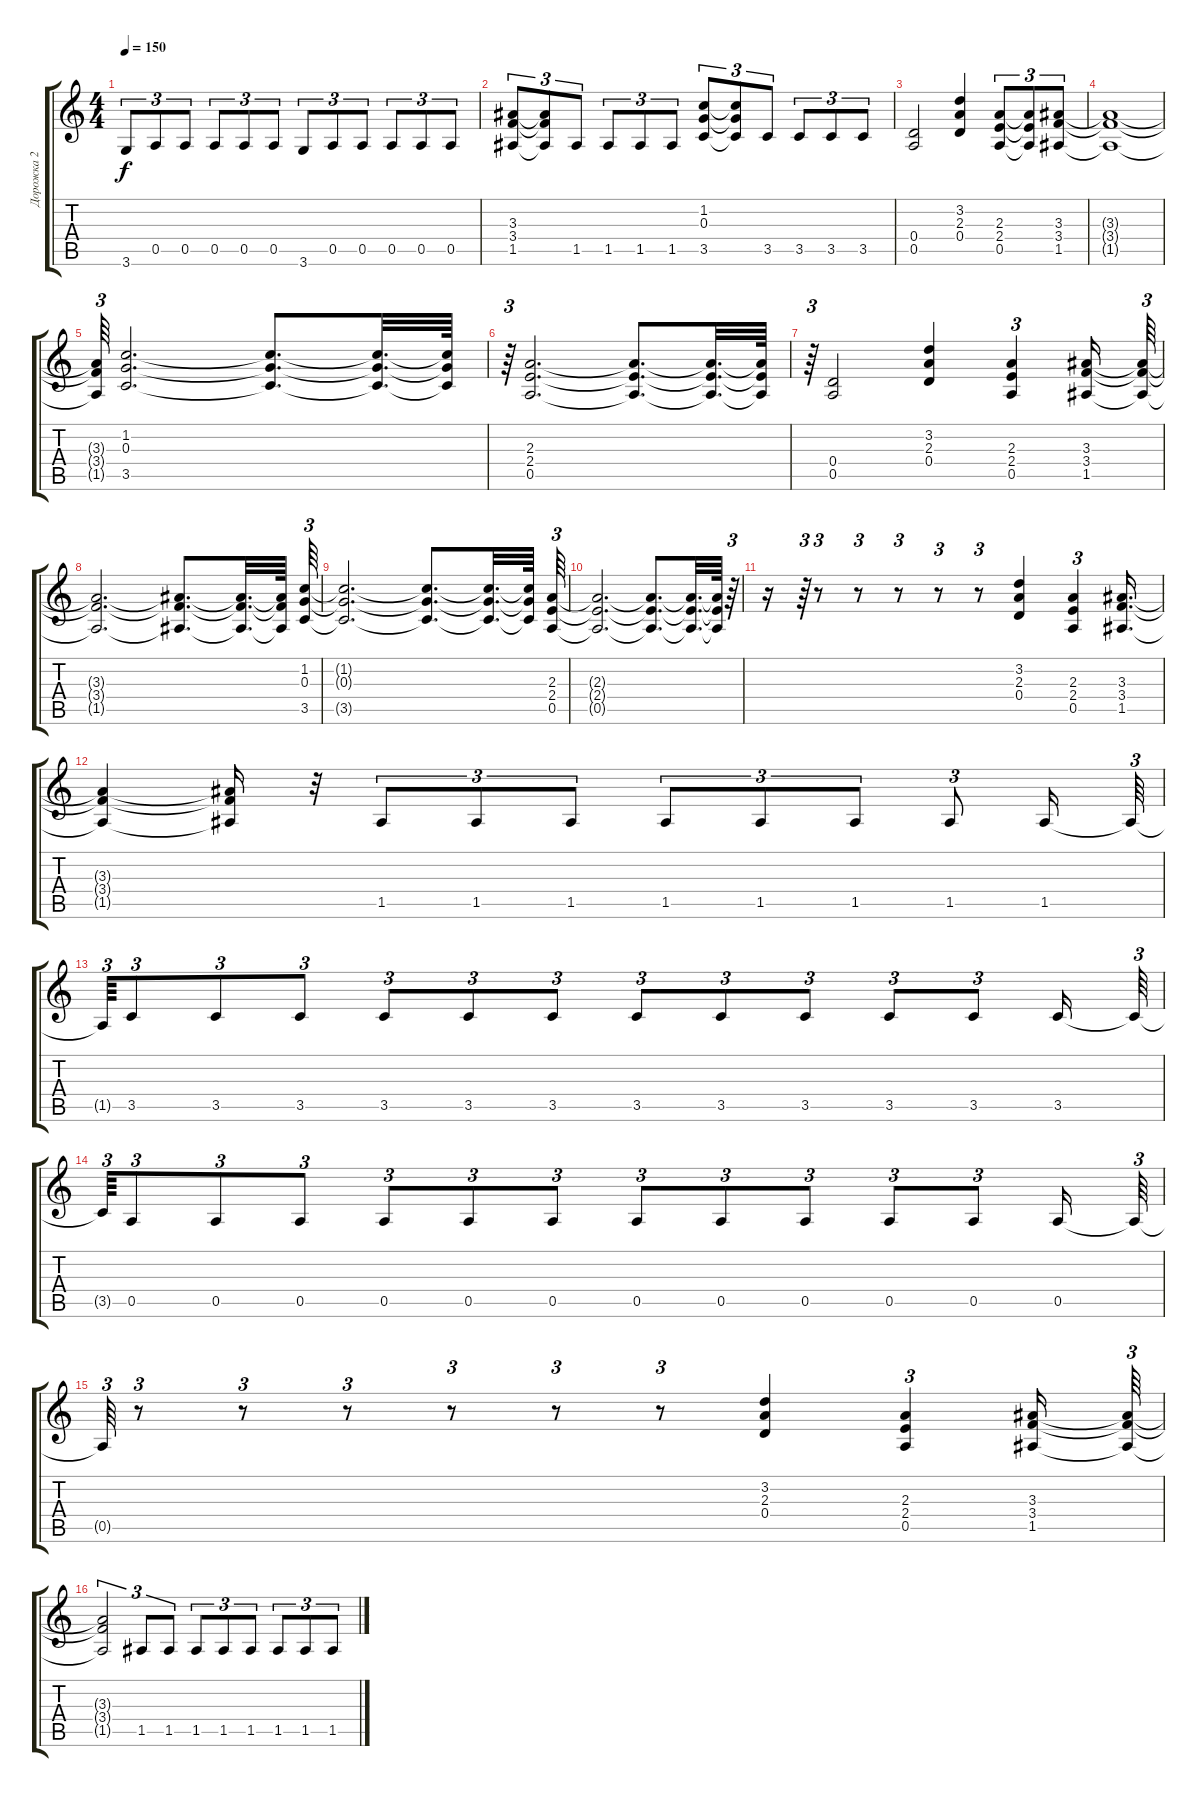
\track ("Дорожка 2" "Дорожка 2") {instrument distortionguitar}
\staff {score tabs}
\tuning (E4 B3 G3 D3 A2 E2) {hide}
\ts (4 4)
\tempo 150
\clef g2
\ks c
3.6.8{tu (3 2) dy f} 0.5.8{tu (3 2)} 0.5.8{tu (3 2)} 0.5.8{tu (3 2)} 0.5.8{tu (3 2)} 0.5.8{tu (3 2)} 3.6.8{tu (3 2)} 0.5.8{tu (3 2)} 0.5.8{tu (3 2)} 0.5.8{tu (3 2)} 0.5.8{tu (3 2)} 0.5.8{tu (3 2)} |
(3.3 3.4 1.5).8{tu (3 2)} (3.3{t} 3.4{t} 1.5{t}).8{tu (3 2)} 1.5.8{tu (3 2)} 1.5.8{tu (3 2)} 1.5.8{tu (3 2)} 1.5.8{tu (3 2)} (1.2 0.3 3.5).8{tu (3 2)} (1.2{t} 0.3{t} 3.5{t}).8{tu (3 2)} 3.5.8{tu (3 2)} 3.5.8{tu (3 2)} 3.5.8{tu (3 2)} 3.5.8{tu (3 2)} |
(0.4 0.5).2 (3.2 2.3 0.4).4 (2.3 2.4 0.5).8{tu (3 2)} (2.3{t} 2.4{t} 0.5{t}).8{tu (3 2)} (3.3 3.4 1.5).8{tu (3 2)} |
(3.3{t} 3.4{t} 1.5{t}).1 |
(3.3{t} 3.4{t} 1.5{t}).64{tu (3 2)} (1.2 0.3 3.5).2{d} (1.2{t} 0.3{t} 3.5{t}).8{d} (1.2{t} 0.3{t} 3.5{t}).32{d} (1.2{t} 0.3{t} 3.5{t}).64 |
r.64{tu (3 2)} (2.3 2.4 0.5).2{d} (2.3{t} 2.4{t} 0.5{t}).8{d} (2.3{t} 2.4{t} 0.5{t}).32{d} (2.3{t} 2.4{t} 0.5{t}).64 |
r.64{tu (3 2)} (0.4 0.5).2 (3.2 2.3 0.4).4 (2.3 2.4 0.5).4{tu (3 2)} (3.3 3.4 1.5).16 (3.3{t} 3.4{t} 1.5{t}).64{tu (3 2)} |
(3.3{t} 3.4{t} 1.5{t}).2{d} (3.3{t} 3.4{t} 1.5{t}).8{d} (3.3{t} 3.4{t} 1.5{t}).32{d} (3.3{t} 3.4{t} 1.5{t}).64 (1.2 0.3 3.5).64{tu (3 2)} |
(1.2{t} 0.3{t} 3.5{t}).2{d} (1.2{t} 0.3{t} 3.5{t}).8{d} (1.2{t} 0.3{t} 3.5{t}).32{d} (1.2{t} 0.3{t} 3.5{t}).64 (2.3 2.4 0.5).64{tu (3 2)} |
(2.3{t} 2.4{t} 0.5{t}).2{d} (2.3{t} 2.4{t} 0.5{t}).8{d} (2.3{t} 2.4{t} 0.5{t}).32{d} (2.3{t} 2.4{t} 0.5{t}).64 r.64{tu (3 2)} |
r.16 r.64{tu (3 2)} r.8{tu (3 2)} r.8{tu (3 2)} r.8{tu (3 2)} r.8{tu (3 2)} r.8{tu (3 2)} (3.2 2.3 0.4).4 (2.3 2.4 0.5).4{tu (3 2)} (3.3 3.4 1.5).16{d} |
(3.3{t} 3.4{t} 1.5{t}).4 (3.3{t} 3.4{t} 1.5{t}).16 r.32 1.5.8{tu (3 2)} 1.5.8{tu (3 2)} 1.5.8{tu (3 2)} 1.5.8{tu (3 2)} 1.5.8{tu (3 2)} 1.5.8{tu (3 2)} 1.5.8{tu (3 2)} 1.5.16 1.5{t}.64{tu (3 2)} |
1.5{t}.64{tu (3 2)} 3.5.8{tu (3 2)} 3.5.8{tu (3 2)} 3.5.8{tu (3 2)} 3.5.8{tu (3 2)} 3.5.8{tu (3 2)} 3.5.8{tu (3 2)} 3.5.8{tu (3 2)} 3.5.8{tu (3 2)} 3.5.8{tu (3 2)} 3.5.8{tu (3 2)} 3.5.8{tu (3 2)} 3.5.16 3.5{t}.64{tu (3 2)} |
3.5{t}.64{tu (3 2)} 0.5.8{tu (3 2)} 0.5.8{tu (3 2)} 0.5.8{tu (3 2)} 0.5.8{tu (3 2)} 0.5.8{tu (3 2)} 0.5.8{tu (3 2)} 0.5.8{tu (3 2)} 0.5.8{tu (3 2)} 0.5.8{tu (3 2)} 0.5.8{tu (3 2)} 0.5.8{tu (3 2)} 0.5.16 0.5{t}.64{tu (3 2)} |
0.5{t}.64{tu (3 2)} r.8{tu (3 2)} r.8{tu (3 2)} r.8{tu (3 2)} r.8{tu (3 2)} r.8{tu (3 2)} r.8{tu (3 2)} (3.2 2.3 0.4).4 (2.3 2.4 0.5).4{tu (3 2)} (3.3 3.4 1.5).16 (3.3{t} 3.4{t} 1.5{t}).64{tu (3 2)} |
(3.3{t} 3.4{t} 1.5{t}).2{tu (3 2)} 1.5.8{tu (3 2)} 1.5.8{tu (3 2)} 1.5.8{tu (3 2)} 1.5.8{tu (3 2)} 1.5.8{tu (3 2)} 1.5.8{tu (3 2)} 1.5.8{tu (3 2)} 1.5.8{tu (3 2)}
